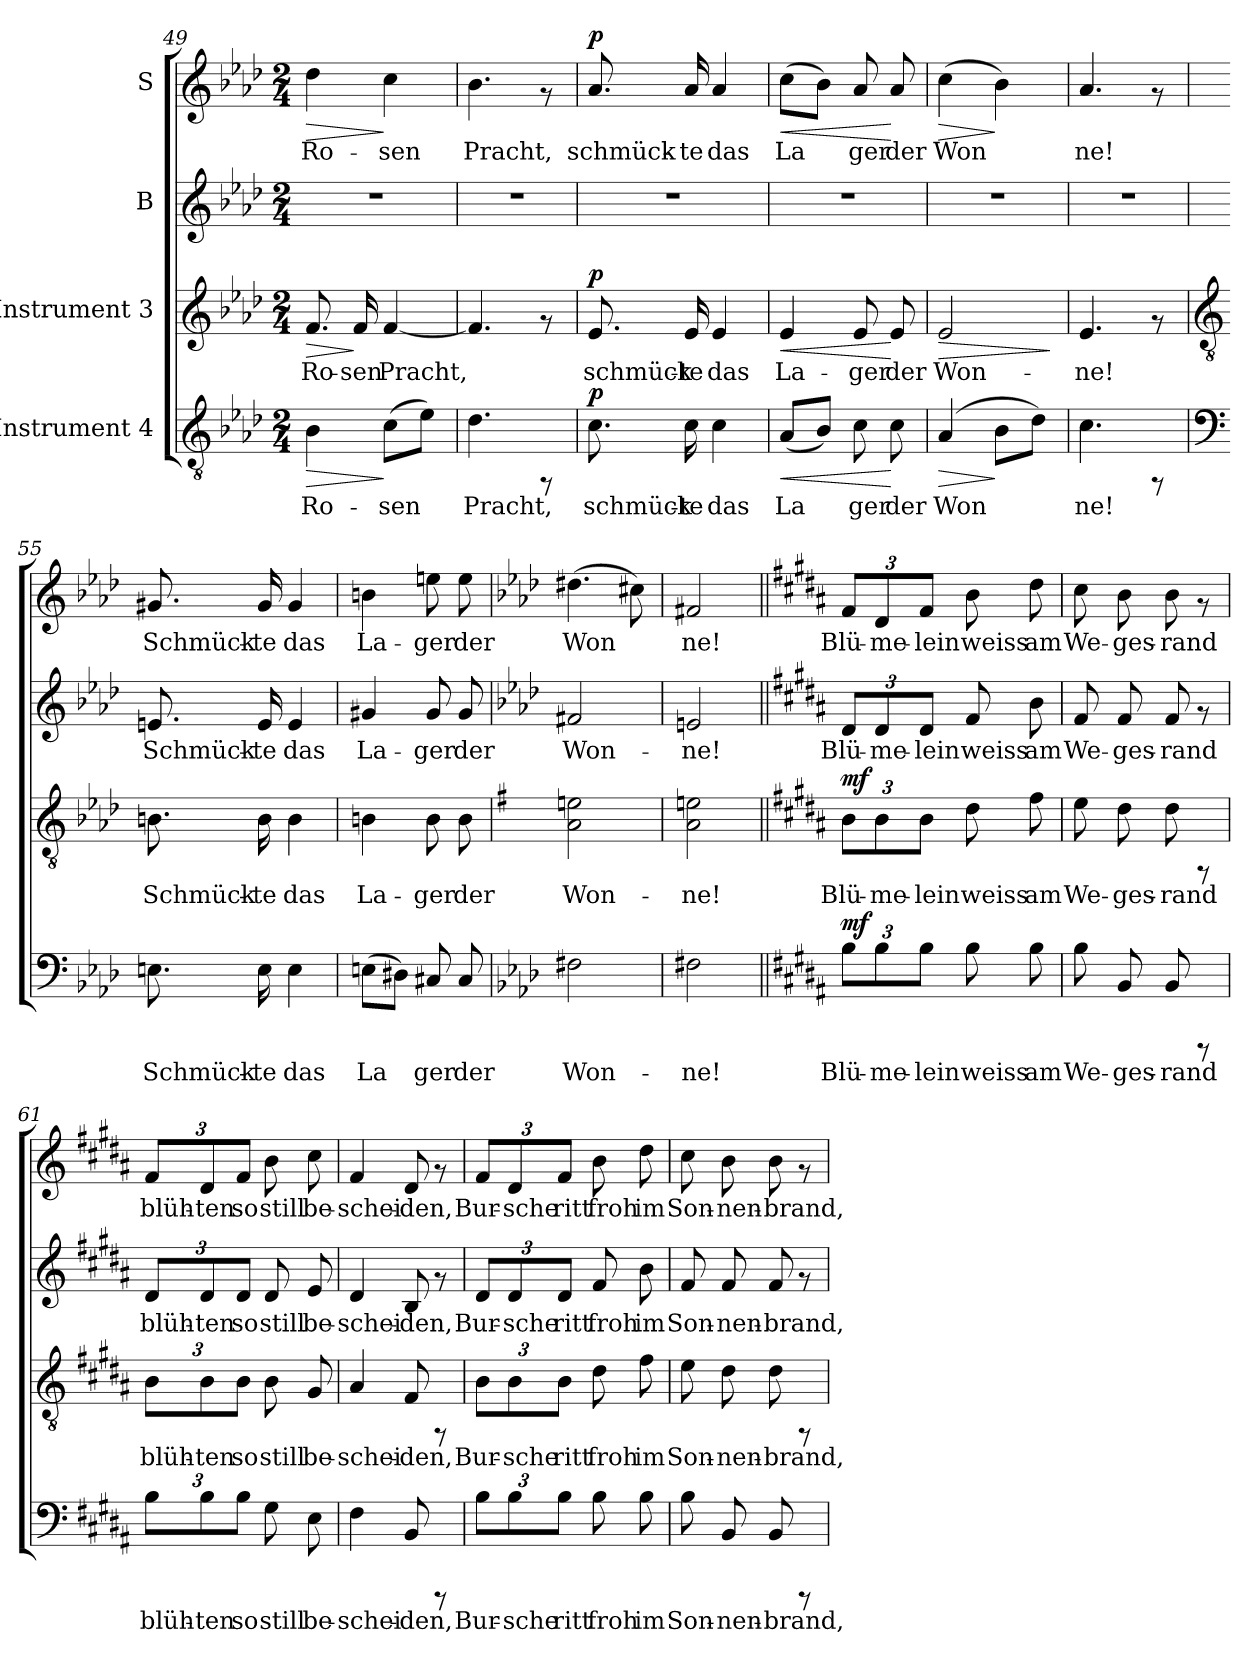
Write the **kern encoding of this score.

**kern	**text	**dynam	**kern	**text	**dynam	**kern	**text	**kern	**text	**dynam
*part4	*part4	*part4	*part3	*part3	*part3	*part2	*part2	*part1	*part1	*part1
*staff4	*staff4	*staff4	*staff3	*staff3	*staff3	*staff2	*staff2	*staff1	*staff1	*staff1
*I"Instrument 4	*	*	*I"Instrument 3	*	*	*I"B	*	*I"S	*	*
*clefGv2	*	*	*clefG2	*	*	*clefG2	*	*clefG2	*	*
*k[b-e-a-d-]	*	*	*k[b-e-a-d-]	*	*	*k[b-e-a-d-]	*	*k[b-e-a-d-]	*	*
*A-:	*	*	*A-:	*	*	*A-:	*	*A-:	*	*
*M2/4	*	*	*M2/4	*	*	*M2/4	*	*M2/4	*	*
=49	=49	=49	=49	=49	=49	=49	=49	=49	=49	=49
!	!LO:LY:b:cj	!LO:HP:b	!	!LO:LY:b:cj	!LO:HP:b	!	!	!	!LO:LY:b:cj	!LO:HP:b
4B-\	Ro-	>	8.f/	Ro-	>	2r	.	4dd-\	Ro-	>
!	!	!	!	!LO:LY:b:cj	!	!	!	!	!	!
.	.	.	16f/	-sen	]	.	.	.	.	.
!	!LO:LY:b:cj	!	!	!LO:LY:b:cj	!	!	!	!	!LO:LY:b:cj	!
(>8c\L	-sen	]	[<4f/	Pracht,	.	.	.	4cc\	-sen	]
!	!LO:LY:b:cj	!	!	!	!	!	!	!	!	!
8e-\J)	.	.	.	.	.	.	.	.	.	.
=50	=50	=50	=50	=50	=50	=50	=50	=50	=50	=50
!	!LO:LY:b:cj	!	!	!LO:LY:b:cj	!	!	!	!	!LO:LY:b:cj	!
4.d-\	Pracht,	.	4.f/]	.	.	2r	.	4.b-\	Pracht,	.
8rFF	.	.	8rf	.	.	.	.	8rf	.	.
=51	=51	=51	=51	=51	=51	=51	=51	=51	=51	=51
!	!LO:LY:b:cj	!LO:DY:a	!	!LO:LY:b:cj	!LO:DY:a	!	!	!	!LO:LY:b:cj	!LO:DY:a
8.c\	schmück-	p	8.e-/	schmück-	p	2r	.	8.a-/	schmück-	p
!	!LO:LY:b:cj	!	!	!LO:LY:b:cj	!	!	!	!	!LO:LY:b:cj	!
16c\	-te	.	16e-/	-te	.	.	.	16a-/	-te	.
!	!LO:LY:b:cj	!	!	!LO:LY:b:cj	!	!	!	!	!LO:LY:b:cj	!
4c\	das	.	4e-/	das	.	.	.	4a-/	das	.
=52	=52	=52	=52	=52	=52	=52	=52	=52	=52	=52
!	!LO:LY:b:cj	!LO:HP:b	!	!LO:LY:b:cj	!LO:HP:b	!	!	!	!LO:LY:b:cj	!LO:HP:b
(<8A-/L	La-	<	4e-/	La-	<	2r	.	(>8cc\L	La-	<
!	!LO:LY:b:cj	!	!	!	!	!	!	!	!LO:LY:b:cj	!
8B-/J)	--	.	.	.	.	.	.	8b-\J)	--	.
!	!LO:LY:b:cj	!	!	!LO:LY:b:cj	!	!	!	!	!LO:LY:b:cj	!
8c\	-ger	.	8e-/	-ger	.	.	.	8a-/	-ger	.
!	!LO:LY:b:cj	!	!	!LO:LY:b:cj	!	!	!	!	!LO:LY:b:cj	!
8c\	der	[	8e-/	der	[	.	.	8a-/	der	[
=53	=53	=53	=53	=53	=53	=53	=53	=53	=53	=53
!	!LO:LY:b:cj	!LO:HP:b	!	!LO:LY:b:cj	!LO:HP:b	!	!	!	!LO:LY:b:cj	!LO:HP:b
(>4A-/	Won-	>	2e-/	Won-	>	2r	.	(>4cc\	Won-	>
!	!LO:LY:b:cj	!	!	!	!	!	!	!	!LO:LY:b:cj	!
8B-\L	--	]	.	.	.	.	.	4b-\)	--	]
!	!LO:LY:b:cj	!	!	!	!	!	!	!	!	!
8d-\J)	--	.	.	.	.	.	.	.	.	.
.	.	.	.	.	]	.	.	.	.	.
=54	=54	=54	=54	=54	=54	=54	=54	=54	=54	=54
!	!LO:LY:b:cj	!	!	!LO:LY:b:cj	!	!	!	!	!LO:LY:b:cj	!
4.c\	-ne!	.	4.e-/	-ne!	.	2r	.	4.a-/	-ne!	.
8rFF	.	.	8rf	.	.	.	.	8rf	.	.
!!LO:LB:g=z
=55	=55	=55	=55	=55	=55	=55	=55	=55	=55	=55
*clefF4	*	*	*clefGv2	*	*	*	*	*	*	*
!	!LO:LY:b:cj	!	!	!LO:LY:b:cj	!	!	!LO:LY:b:cj	!	!LO:LY:b:cj	!
8.En\	Schmück-	.	8.Bn\	Schmück-	.	8.en/	Schmück-	8.g#X/	Schmück-	.
!	!LO:LY:b:cj	!	!	!LO:LY:b:cj	!	!	!LO:LY:b:cj	!	!LO:LY:b:cj	!
16E\	-te	.	16B\	-te	.	16e/	-te	16g#/	-te	.
!	!LO:LY:b:cj	!	!	!LO:LY:b:cj	!	!	!LO:LY:b:cj	!	!LO:LY:b:cj	!
4E\	das	.	4B\	das	.	4e/	das	4g#/	das	.
=56	=56	=56	=56	=56	=56	=56	=56	=56	=56	=56
!	!LO:LY:b:cj	!	!	!LO:LY:b:cj	!	!	!LO:LY:b:cj	!	!LO:LY:b:cj	!
(>8En\L	La-	.	4Bn\	La-	.	4g#X/	La-	4bn\	La-	.
!	!LO:LY:b:cj	!	!	!	!	!	!	!	!	!
8D#X\J)	--	.	.	.	.	.	.	.	.	.
!	!LO:LY:b:cj	!	!	!LO:LY:b:cj	!	!	!LO:LY:b:cj	!	!LO:LY:b:cj	!
8C#X/	-ger	.	8B\	-ger	.	8g#/	-ger	8een\	-ger	.
!	!LO:LY:b:cj	!	!	!LO:LY:b:cj	!	!	!LO:LY:b:cj	!	!LO:LY:b:cj	!
8C#/	der	.	8B\	der	.	8g#/	der	8ee\	der	.
=57	=57	=57	=57	=57	=57	=57	=57	=57	=57	=57
*	*	*	*k[f#]	*	*	*	*	*	*	*
*	*	*	*G:	*	*	*	*	*	*	*
!	!LO:LY:b:cj	!	!	!LO:LY:b:cj	!	!	!LO:LY:b:cj	!	!LO:LY:b:cj	!
2F#X\	Won-	.	2en\ 2A\	Won-	.	2f#X/	Won-	(>4.dd#X\	Won-	.
!	!	!	!	!	!	!	!	!	!LO:LY:b:cj	!
.	.	.	.	.	.	.	.	8cc#X\)	--	.
=58	=58	=58	=58	=58	=58	=58	=58	=58	=58	=58
!	!LO:LY:b:cj	!	!	!LO:LY:b:cj	!	!	!LO:LY:b:cj	!	!LO:LY:b:cj	!
2F#X\	-ne!	.	2en\ 2A\	-ne!	.	2en/	-ne!	2f#X/	-ne!	.
=59||	=59||	=59||	=59||	=59||	=59||	=59||	=59||	=59||	=59||	=59||
*k[f#c#g#d#a#]	*	*	*k[f#c#g#d#a#]	*	*	*k[f#c#g#d#a#]	*	*k[f#c#g#d#a#]	*	*
*B:	*	*	*B:	*	*	*B:	*	*B:	*	*
!	!LO:LY:b:cj	!LO:DY:a	!	!LO:LY:b:cj	!LO:DY:a	!	!LO:LY:b:cj	!	!LO:LY:b:cj	!LO:DY:a
!	!	!	!	!	!	!	!	!	!	!LO:DY:n=1:b
12B\L	Blü-	mf	12B\L	Blü-	mf	12d#/L	Blü-	12f#/L	Blü-	mf mf
!	!LO:LY:b:cj	!	!	!LO:LY:b:cj	!	!	!LO:LY:b:cj	!	!LO:LY:b:cj	!
12B\	-me-	.	12B\	-me-	.	12d#/	-me-	12d#/	-me-	.
!	!LO:LY:b:cj	!	!	!LO:LY:b:cj	!	!	!LO:LY:b:cj	!	!LO:LY:b:cj	!
12B\J	-lein	.	12B\J	-lein	.	12d#/J	-lein	12f#/J	-lein	.
!	!LO:LY:b:cj	!	!	!LO:LY:b:cj	!	!	!LO:LY:b:cj	!	!LO:LY:b:cj	!
8B\	weiss	.	8d#\	weiss	.	8f#/	weiss	8b\	weiss	.
!	!LO:LY:b:cj	!	!	!LO:LY:b:cj	!	!	!LO:LY:b:cj	!	!LO:LY:b:cj	!
8B\	am	.	8f#\	am	.	8b\	am	8dd#\	am	.
=60	=60	=60	=60	=60	=60	=60	=60	=60	=60	=60
!	!LO:LY:b:cj	!	!	!LO:LY:b:cj	!	!	!LO:LY:b:cj	!	!LO:LY:b:cj	!
8B\	We-	.	8e\	We-	.	8f#/	We-	8cc#\	We-	.
!	!LO:LY:b:cj	!	!	!LO:LY:b:cj	!	!	!LO:LY:b:cj	!	!LO:LY:b:cj	!
8BB/	-ges-	.	8d#\	-ges-	.	8f#/	-ges-	8b\	-ges-	.
!	!LO:LY:b:cj	!	!	!LO:LY:b:cj	!	!	!LO:LY:b:cj	!	!LO:LY:b:cj	!
8BB/	-rand	.	8d#\	-rand	.	8f#/	-rand	8b\	-rand	.
8rCCC	.	.	8rFF	.	.	8rf	.	8rf	.	.
!!LO:LB:g=z
=61	=61	=61	=61	=61	=61	=61	=61	=61	=61	=61
!	!LO:LY:b:cj	!	!	!LO:LY:b:cj	!	!	!LO:LY:b:cj	!	!LO:LY:b:cj	!
12B\L	blüh-	.	12B\L	blüh-	.	12d#/L	blüh-	12f#/L	blüh-	.
!	!LO:LY:b:cj	!	!	!LO:LY:b:cj	!	!	!LO:LY:b:cj	!	!LO:LY:b:cj	!
12B\	-ten	.	12B\	-ten	.	12d#/	-ten	12d#/	-ten	.
!	!LO:LY:b:cj	!	!	!LO:LY:b:cj	!	!	!LO:LY:b:cj	!	!LO:LY:b:cj	!
12B\J	so	.	12B\J	so	.	12d#/J	so	12f#/J	so	.
!	!LO:LY:b:cj	!	!	!LO:LY:b:cj	!	!	!LO:LY:b:cj	!	!LO:LY:b:cj	!
8G#\	still	.	8B\	still	.	8d#/	still	8b\	still	.
!	!LO:LY:b:cj	!	!	!LO:LY:b:cj	!	!	!LO:LY:b:cj	!	!LO:LY:b:cj	!
8E\	be-	.	8G#/	be-	.	8e/	be-	8cc#\	be-	.
=62	=62	=62	=62	=62	=62	=62	=62	=62	=62	=62
!	!LO:LY:b:cj	!	!	!LO:LY:b:cj	!	!	!LO:LY:b:cj	!	!LO:LY:b:cj	!
4F#\	-schei-	.	4A#/	-schei-	.	4d#/	-schei-	4f#/	-schei-	.
!	!LO:LY:b:cj	!	!	!LO:LY:b:cj	!	!	!LO:LY:b:cj	!	!LO:LY:b:cj	!
8BB/	-den,	.	8F#/	-den,	.	8B/	-den,	8d#/	-den,	.
8rCCC	.	.	8rFF	.	.	8rf	.	8rf	.	.
=63	=63	=63	=63	=63	=63	=63	=63	=63	=63	=63
!	!LO:LY:b:cj	!	!	!LO:LY:b:cj	!	!	!LO:LY:b:cj	!	!LO:LY:b:cj	!
12B\L	Bur-	.	12B\L	Bur-	.	12d#/L	Bur-	12f#/L	Bur-	.
!	!LO:LY:b:cj	!	!	!LO:LY:b:cj	!	!	!LO:LY:b:cj	!	!LO:LY:b:cj	!
12B\	-sche	.	12B\	-sche	.	12d#/	-sche	12d#/	-sche	.
!	!LO:LY:b:cj	!	!	!LO:LY:b:cj	!	!	!LO:LY:b:cj	!	!LO:LY:b:cj	!
12B\J	ritt	.	12B\J	ritt	.	12d#/J	ritt	12f#/J	ritt	.
!	!LO:LY:b:cj	!	!	!LO:LY:b:cj	!	!	!LO:LY:b:cj	!	!LO:LY:b:cj	!
8B\	froh	.	8d#\	froh	.	8f#/	froh	8b\	froh	.
!	!LO:LY:b:cj	!	!	!LO:LY:b:cj	!	!	!LO:LY:b:cj	!	!LO:LY:b:cj	!
8B\	im	.	8f#\	im	.	8b\	im	8dd#\	im	.
=64	=64	=64	=64	=64	=64	=64	=64	=64	=64	=64
!	!LO:LY:b:cj	!	!	!LO:LY:b:cj	!	!	!LO:LY:b:cj	!	!LO:LY:b:cj	!
8B\	Son-	.	8e\	Son-	.	8f#/	Son-	8cc#\	Son-	.
!	!LO:LY:b:cj	!	!	!LO:LY:b:cj	!	!	!LO:LY:b:cj	!	!LO:LY:b:cj	!
8BB/	-nen-	.	8d#\	-nen-	.	8f#/	-nen-	8b\	-nen-	.
!	!LO:LY:b:cj	!	!	!LO:LY:b:cj	!	!	!LO:LY:b:cj	!	!LO:LY:b:cj	!
8BB/	-brand,	.	8d#\	-brand,	.	8f#/	-brand,	8b\	-brand,	.
8rCCC	.	.	8rFF	.	.	8rf	.	8rf	.	.
=	=	=	=	=	=	=	=	=	=	=
*-	*-	*-	*-	*-	*-	*-	*-	*-	*-	*-
